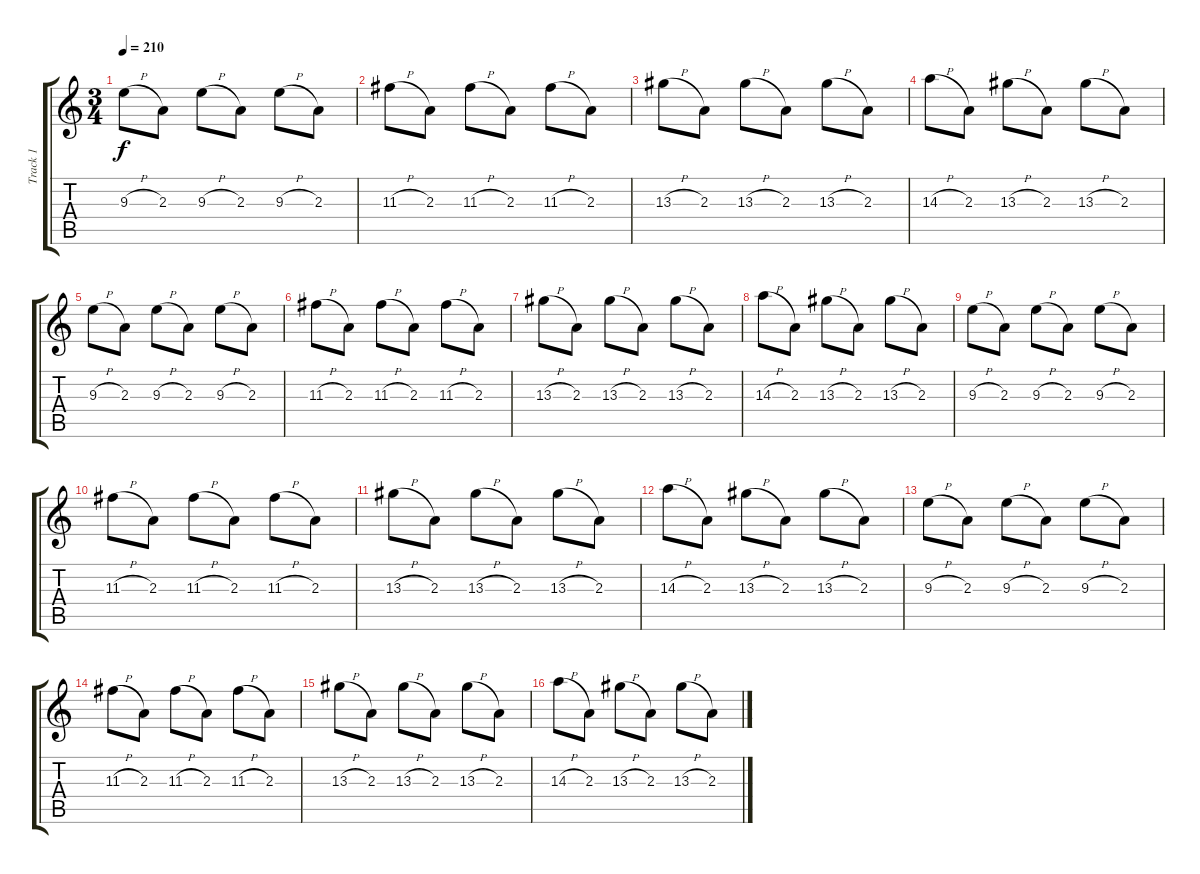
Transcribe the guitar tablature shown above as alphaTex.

\track ("Track 1" "Track 1") {instrument overdrivenguitar}
\staff {score tabs}
\tuning (E4 B3 G3 D3 A2 E2) {hide}
\ts (3 4)
\tempo 210
\clef g2
\ks c
9.3{h}.8{dy f} 2.3.8 9.3{h}.8 2.3.8 9.3{h}.8 2.3.8 |
11.3{h}.8 2.3.8 11.3{h}.8 2.3.8 11.3{h}.8 2.3.8 |
13.3{h}.8 2.3.8 13.3{h}.8 2.3.8 13.3{h}.8 2.3.8 |
14.3{h}.8 2.3.8 13.3{h}.8 2.3.8 13.3{h}.8 2.3.8 |
9.3{h}.8 2.3.8 9.3{h}.8 2.3.8 9.3{h}.8 2.3.8 |
11.3{h}.8 2.3.8 11.3{h}.8 2.3.8 11.3{h}.8 2.3.8 |
13.3{h}.8 2.3.8 13.3{h}.8 2.3.8 13.3{h}.8 2.3.8 |
14.3{h}.8 2.3.8 13.3{h}.8 2.3.8 13.3{h}.8 2.3.8 |
9.3{h}.8 2.3.8 9.3{h}.8 2.3.8 9.3{h}.8 2.3.8 |
11.3{h}.8 2.3.8 11.3{h}.8 2.3.8 11.3{h}.8 2.3.8 |
13.3{h}.8 2.3.8 13.3{h}.8 2.3.8 13.3{h}.8 2.3.8 |
14.3{h}.8 2.3.8 13.3{h}.8 2.3.8 13.3{h}.8 2.3.8 |
9.3{h}.8 2.3.8 9.3{h}.8 2.3.8 9.3{h}.8 2.3.8 |
11.3{h}.8 2.3.8 11.3{h}.8 2.3.8 11.3{h}.8 2.3.8 |
13.3{h}.8 2.3.8 13.3{h}.8 2.3.8 13.3{h}.8 2.3.8 |
14.3{h}.8 2.3.8 13.3{h}.8 2.3.8 13.3{h}.8 2.3.8
